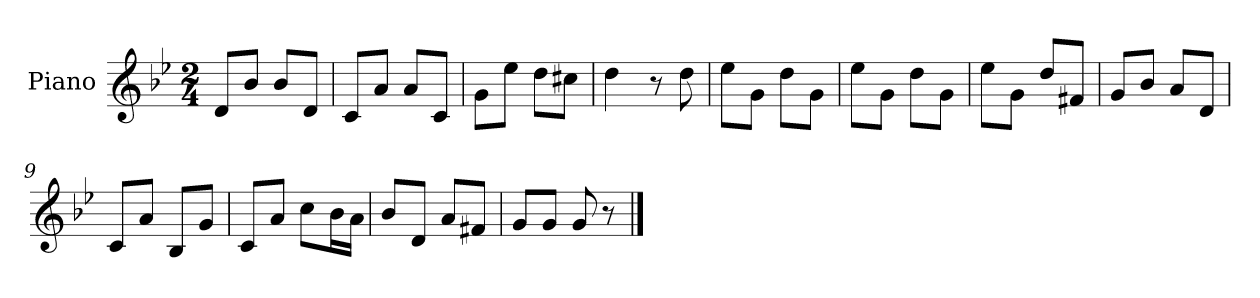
**kern
*part1
*staff1
*I"Piano
*I'Pno
*clefG2
*k[b-e-]
*M2/4
=1
8d/L
8b-/J
8b-/L
8d/J
=2
8c/L
8a/J
8a/L
8c/J
=3
8g\L
8ee-\J
8dd\L
8cc#X\J
=4
4dd\
8r
8dd\
=5
8ee-\L
8g\J
8dd\L
8g\J
=6
8ee-\L
8g\J
8dd\L
8g\J
=7
8ee-\L
8g\J
8dd/L
8f#X/J
=8
8g/L
8b-/J
8a/L
8d/J
=9
8c/L
8a/J
8B-/L
8g/J
=10
8c/L
8a/J
8cc\L
16b-\L
16a\JJ
=11
8b-/L
8d/J
8a/L
8f#X/J
=12
8g/L
8g/J
8g/
8r
==
*-
